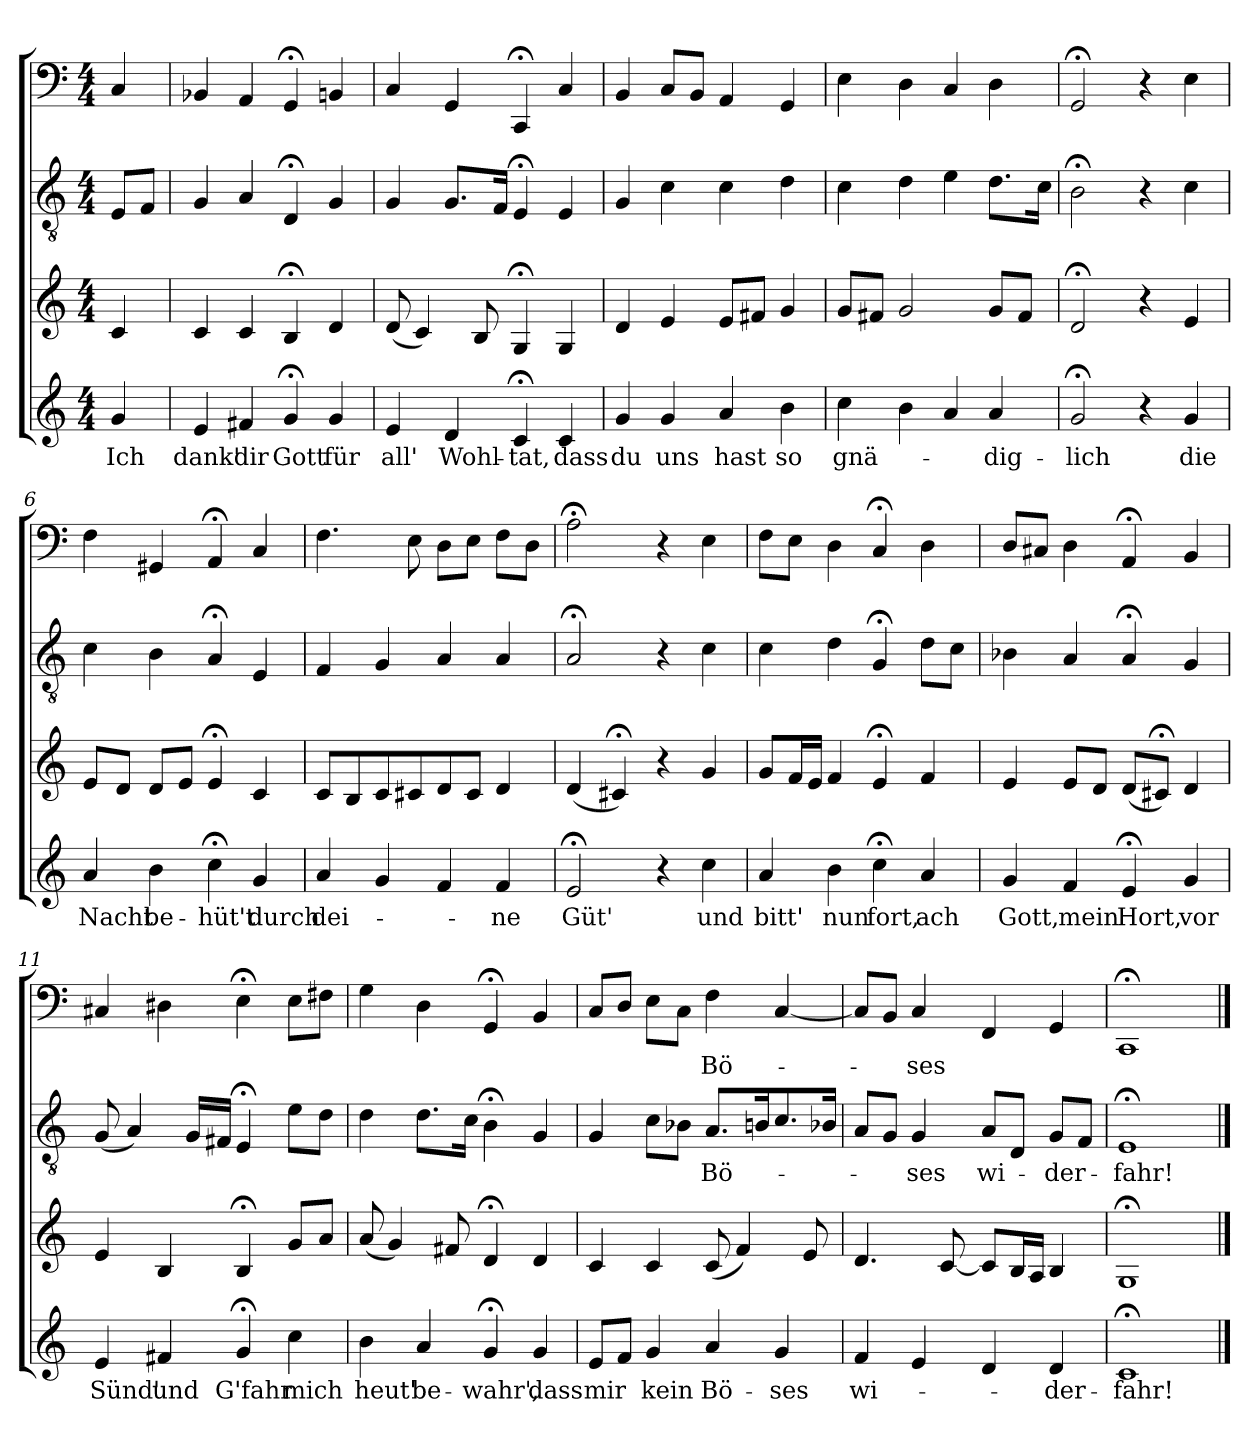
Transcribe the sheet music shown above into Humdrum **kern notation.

**kern	**text	**kern	**kern	**text	**kern	**text
*part4	*part4	*part3	*part2	*part2	*part1	*part1
*staff4	*staff4	*staff3	*staff2	*staff2	*staff1	*staff1
*clefG2	*	*clefG2	*clefGv2	*	*clefF4	*
*k[]	*	*k[]	*k[]	*	*k[]	*
*C:	*	*C:	*C:	*	*C:	*
*M4/4	*	*M4/4	*M4/4	*	*M4/4	*
=	=	=	=	=	=	=
4g/	Ich	4c/	8E/L	.	4C/	.
.	.	.	8F/J	.	.	.
=1	=1	=1	=1	=1	=1	=1
4e/	dank'	4c/	4G/	.	4BB-X/	.
4f#X/	dir	4c/	4A/	.	4AA/	.
4g;</	Gott	4B;</	4D;</	.	4GG;</	.
4g/	für	4d/	4G/	.	4BBn/	.
=2	=2	=2	=2	=2	=2	=2
4e/	all'	(8d/	4G/	.	4C/	.
.	.	4c/)	.	.	.	.
4d/	Wohl-	.	8.G/L	.	4GG/	.
.	.	8B/	.	.	.	.
.	.	.	16F/Jk	.	.	.
4c;</	-tat,	4G;</	4E;</	.	4CC;</	.
4c/	dass	4G/	4E/	.	4C/	.
=3	=3	=3	=3	=3	=3	=3
4g/	du	4d/	4G/	.	4BB/	.
4g/	uns	4e/	4c\	.	8C/L	.
.	.	.	.	.	8BB/J	.
4a/	hast	8e/L	4c\	.	4AA/	.
.	.	8f#X/J	.	.	.	.
4b\	so	4g/	4d\	.	4GG/	.
=4	=4	=4	=4	=4	=4	=4
4cc\	gnä-	8g/L	4c\	.	4E\	.
.	.	8f#X/J	.	.	.	.
4b\	.	2g/	4d\	.	4D\	.
4a/	.	.	4e\	.	4C/	.
4a/	-dig-	8g/L	8.d\L	.	4D\	.
.	.	8f#/J	.	.	.	.
.	.	.	16c\Jk	.	.	.
=5	=5	=5	=5	=5	=5	=5
2g;</	-lich	2d;</	2B;<\	.	2GG;</	.
4r	.	4r	4r	.	4r	.
4g/	die	4e/	4c\	.	4E\	.
=6	=6	=6	=6	=6	=6	=6
4a/	Nacht	8e/L	4c\	.	4F\	.
.	.	8d/J	.	.	.	.
4b\	be-	8d/L	4B\	.	4GG#X/	.
.	.	8e/J	.	.	.	.
4cc;<\	-hüt't	4e;</	4A;</	.	4AA;</	.
4g/	durch	4c/	4E/	.	4C/	.
=7	=7	=7	=7	=7	=7	=7
4a/	dei-	8c/L	4F/	.	4.F\	.
.	.	8B/	.	.	.	.
4g/	.	8c/	4G/	.	.	.
.	.	8c#X/	.	.	8E\	.
4f/	.	8d/	4A/	.	8D\L	.
.	.	8c#/J	.	.	8E\J	.
4f/	-ne	4d/	4A/	.	8F\L	.
.	.	.	.	.	8D\J	.
=8	=8	=8	=8	=8	=8	=8
2e;</	Güt'	(4d/	2A;</	.	2A;<\	.
.	.	4c#X;</)	.	.	.	.
4r	.	4r	4r	.	4r	.
4cc\	und	4g/	4c\	.	4E\	.
=9	=9	=9	=9	=9	=9	=9
4a/	bitt'	8g/L	4c\	.	8F\L	.
.	.	16f/L	.	.	8E\J	.
.	.	16e/JJ	.	.	.	.
4b\	nun	4f/	4d\	.	4D\	.
4cc;<\	fort,	4e;</	4G;</	.	4C;</	.
4a/	ach	4f/	8d\L	.	4D\	.
.	.	.	8c\J	.	.	.
=10	=10	=10	=10	=10	=10	=10
4g/	Gott,	4e/	4B-X\	.	8D/L	.
.	.	.	.	.	8C#X/J	.
4f/	mein	8e/L	4A/	.	4D\	.
.	.	8d/J	.	.	.	.
4e;</	Hort,	(8d/L	4A;</	.	4AA;</	.
.	.	8c#X;</J)	.	.	.	.
4g/	vor	4d/	4G/	.	4BB/	.
=11	=11	=11	=11	=11	=11	=11
4e/	Sünd'	4e/	(8G/	.	4C#X/	.
.	.	.	4A/)	.	.	.
4f#X/	und	4B/	.	.	4D#X\	.
.	.	.	16G/LL	.	.	.
.	.	.	16F#X/JJ	.	.	.
4g;</	G'fahr	4B;</	4E;</	.	4E;<\	.
4cc\	mich	8g/L	8e\L	.	8E\L	.
.	.	8a/J	8d\J	.	8F#X\J	.
=12	=12	=12	=12	=12	=12	=12
4b\	heut'	(8a/	4d\	.	4G\	.
.	.	4g/)	.	.	.	.
4a/	be-	.	8.d\L	.	4D\	.
.	.	8f#X/	.	.	.	.
.	.	.	16c\Jk	.	.	.
4g;</	-wahr',	4d;</	4B;<\	.	4GG;</	.
4g/	dass	4d/	4G/	.	4BB/	.
=13	=13	=13	=13	=13	=13	=13
8e/L	mir	4c/	4G/	.	8C/L	.
8f/J	.	.	.	.	8D/J	.
4g/	kein	4c/	8c\L	.	8E\L	.
.	.	.	8B-X\J	.	8C\J	.
4a/	Bö-	(8c/	8.A/L	Bö-	4F\	Bö-
.	.	4f/)	.	.	.	.
.	.	.	16Bn/K	.	.	.
4g/	-ses	.	8.c/	.	[4C/	.
.	.	8e/	.	.	.	.
.	.	.	16B-X/Jk	.	.	.
=14	=14	=14	=14	=14	=14	=14
4f/	wi-	4.d/	8A/L	.	8C/L]	.
.	.	.	8G/J	.	8BB/J	.
4e/	.	.	4G/	-ses	4C/	-ses
.	.	[8c/	.	.	.	.
4d/	.	8c/L]	8A/L	wi-	4FF/	.
.	.	16B/L	8D/J	.	.	.
.	.	16A/JJ	.	.	.	.
4d/	-der-	4B/	8G/L	-der-	4GG/	.
.	.	.	8F/J	.	.	.
=15	=15	=15	=15	=15	=15	=15
1c;</	-fahr!	1G;</	1E;</	-fahr!	1CC;</	.
==	==	==	==	==	==	==
*-	*-	*-	*-	*-	*-	*-
